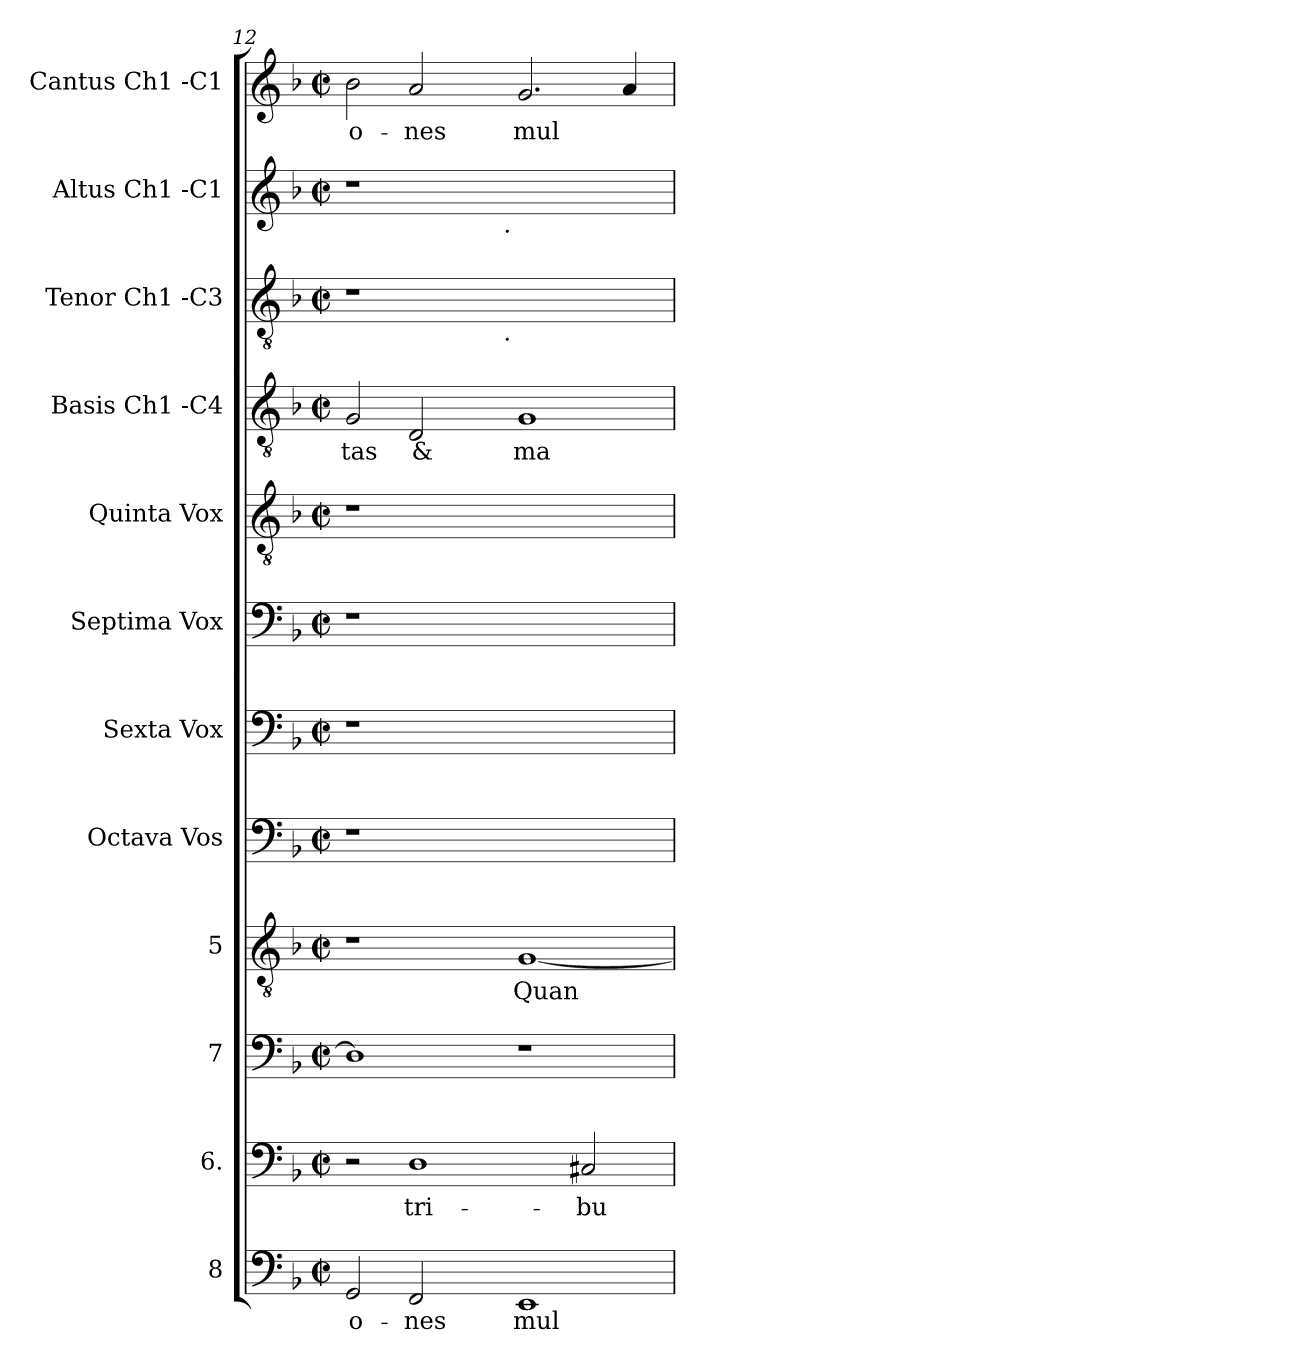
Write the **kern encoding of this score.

**kern	**text	**kern	**text	**kern	**text	**kern	**text	**kern	**kern	**kern	**kern	**kern	**text	**kern	**kern	**kern	**text
*part12	*part12	*part11	*part11	*part10	*part10	*part9	*part9	*part8	*part7	*part6	*part5	*part4	*part4	*part3	*part2	*part1	*part1
*staff12	*staff12	*staff11	*staff11	*staff10	*staff10	*staff9	*staff9	*staff8	*staff7	*staff6	*staff5	*staff4	*staff4	*staff3	*staff2	*staff1	*staff1
*I"8	*	*I"6.	*	*I"7	*	*I"5	*	*I"Octava  Vos	*I"Sexta  Vox	*I"Septima  Vox	*I"Quinta  Vox	*I"Basis  Ch1 -C4	*	*I"Tenor  Ch1 -C3	*I"Altus  Ch1 -C1	*I"Cantus  Ch1 -C1	*
*	*	*	*	*	*	*	*	*	*	*	*	*I'B	*	*I'T	*I'A	*I'C	*
*clefF4	*	*clefF4	*	*clefF4	*	*clefGv2	*	*clefF4	*clefF4	*clefF4	*clefGv2	*clefGv2	*	*clefGv2	*clefG2	*clefG2	*
*k[b-]	*	*k[b-]	*	*k[b-]	*	*k[b-]	*	*k[b-]	*k[b-]	*k[b-]	*k[b-]	*k[b-]	*	*k[b-]	*k[b-]	*k[b-]	*
*F:	*	*F:	*	*F:	*	*F:	*	*F:	*F:	*F:	*F:	*F:	*	*F:	*F:	*F:	*
*M2/2	*	*M2/2	*	*M2/2	*	*M2/2	*	*M2/2	*M2/2	*M2/2	*M2/2	*M2/2	*	*M2/2	*M2/2	*M2/2	*
*met(c|)	*	*met(c|)	*	*met(c|)	*	*met(c|)	*	*met(c|)	*met(c|)	*met(c|)	*met(c|)	*met(c|)	*	*met(c|)	*met(c|)	*met(c|)	*
=12	=12	=12	=12	=12	=12	=12	=12	=12	=12	=12	=12	=12	=12	=12	=12	=12	=12
!	!LO:LY:b:cj	!	!	!	!LO:LY:b:cj	!	!	!	!	!	!	!	!LO:LY:b:cj	!	!	!	!LO:LY:b:cj
*	*	*	*	*	*	*	*	*	*	*	*	*	*	*^	*^	*	*
2GG/	-o-	2r	.	1D]	.	1r	.	1r	1r	1r	1r	2G/	-tas	1r	2ryy	1r	2ryy	2b-\	-o-
!	!LO:LY:b:cj	!	!LO:LY:b:cj	!	!	!	!	!	!	!	!	!	!LO:LY:b:cj	!	!	!	!	!	!LO:LY:b:cj
2FF/	-nes	1D	tri-	.	.	.	.	.	.	.	.	2D/	&	.	4ryy	.	4ryy	2a/	-nes
.	.	.	.	.	.	.	.	.	.	.	.	.	.	.	8ryy	.	8ryy	.	.
.	.	.	.	.	.	.	.	.	.	.	.	.	.	.	16ryy	.	16ryy	.	.
.	.	.	.	.	.	.	.	.	.	.	.	.	.	.	64ryy	.	64ryy	.	.
!	!	!	!	!	!	!	!	!	!	!	!	!	!	!	!	!	!LO:TX:b:t=.	!	!
!	!	!	!	!	!	!	!	!	!	!	!	!	!	!	!LO:TX:b:t=.	!	!	!	!
.	.	.	.	.	.	.	.	.	.	.	.	.	.	.	1ryy	.	1ryy	.	.
!	!LO:LY:b:cj	!	!	!	!	!	!LO:LY:b:cj	!	!	!	!	!	!LO:LY:b:cj	!	!	!	!	!	!LO:LY:b:cj
1EE	mul-	.	.	1r	.	[>1G	Quan-	1ryy	1ryy	1ryy	1ryy	1G	ma-	1ryy	.	1ryy	.	2.g/	mul-
!	!	!	!LO:LY:b:cj	!	!	!	!	!	!	!	!	!	!	!	!	!	!	!	!
.	.	2C#X/	-bu-	.	.	.	.	.	.	.	.	.	.	.	.	.	.	.	.
!	!	!	!	!	!	!	!	!	!	!	!	!	!	!	!	!	!	!	!LO:LY:b:cj
.	.	.	.	.	.	.	.	.	.	.	.	.	.	.	.	.	.	4a/	--
.	.	.	.	.	.	.	.	.	.	.	.	.	.	.	32.ryy	.	32.ryy	.	.
*	*	*	*	*	*	*	*	*	*	*	*	*	*	*v	*v	*	*	*	*
*	*	*	*	*	*	*	*	*	*	*	*	*	*	*	*v	*v	*	*
=	=	=	=	=	=	=	=	=	=	=	=	=	=	=	=	=	=
*-	*-	*-	*-	*-	*-	*-	*-	*-	*-	*-	*-	*-	*-	*-	*-	*-	*-
